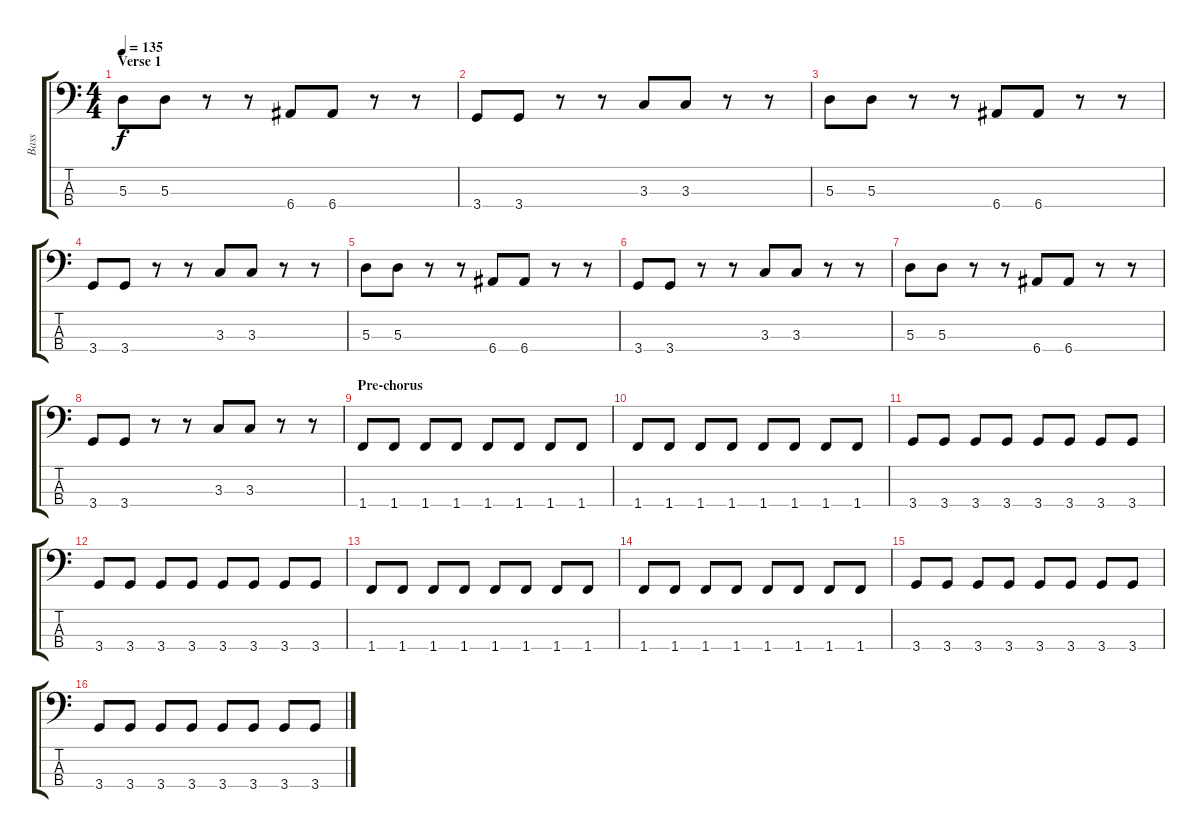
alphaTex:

\track ("Bass" "Bass") {instrument electricbasspick}
\staff {score tabs}
\tuning (G2 D2 A1 E1) {hide}
\ts (4 4)
\section ("" "Verse 1")
\tempo 135
\clef f4
\ks c
5.3.8{dy f} 5.3.8 r.8 r.8 6.4.8 6.4.8 r.8 r.8 |
3.4.8 3.4.8 r.8 r.8 3.3.8 3.3.8 r.8 r.8 |
5.3.8 5.3.8 r.8 r.8 6.4.8 6.4.8 r.8 r.8 |
3.4.8 3.4.8 r.8 r.8 3.3.8 3.3.8 r.8 r.8 |
5.3.8 5.3.8 r.8 r.8 6.4.8 6.4.8 r.8 r.8 |
3.4.8 3.4.8 r.8 r.8 3.3.8 3.3.8 r.8 r.8 |
5.3.8 5.3.8 r.8 r.8 6.4.8 6.4.8 r.8 r.8 |
3.4.8 3.4.8 r.8 r.8 3.3.8 3.3.8 r.8 r.8 |
\section ("" "Pre-chorus")
1.4.8 1.4.8 1.4.8 1.4.8 1.4.8 1.4.8 1.4.8 1.4.8 |
1.4.8 1.4.8 1.4.8 1.4.8 1.4.8 1.4.8 1.4.8 1.4.8 |
3.4.8 3.4.8 3.4.8 3.4.8 3.4.8 3.4.8 3.4.8 3.4.8 |
3.4.8 3.4.8 3.4.8 3.4.8 3.4.8 3.4.8 3.4.8 3.4.8 |
1.4.8 1.4.8 1.4.8 1.4.8 1.4.8 1.4.8 1.4.8 1.4.8 |
1.4.8 1.4.8 1.4.8 1.4.8 1.4.8 1.4.8 1.4.8 1.4.8 |
3.4.8 3.4.8 3.4.8 3.4.8 3.4.8 3.4.8 3.4.8 3.4.8 |
3.4.8 3.4.8 3.4.8 3.4.8 3.4.8 3.4.8 3.4.8 3.4.8
